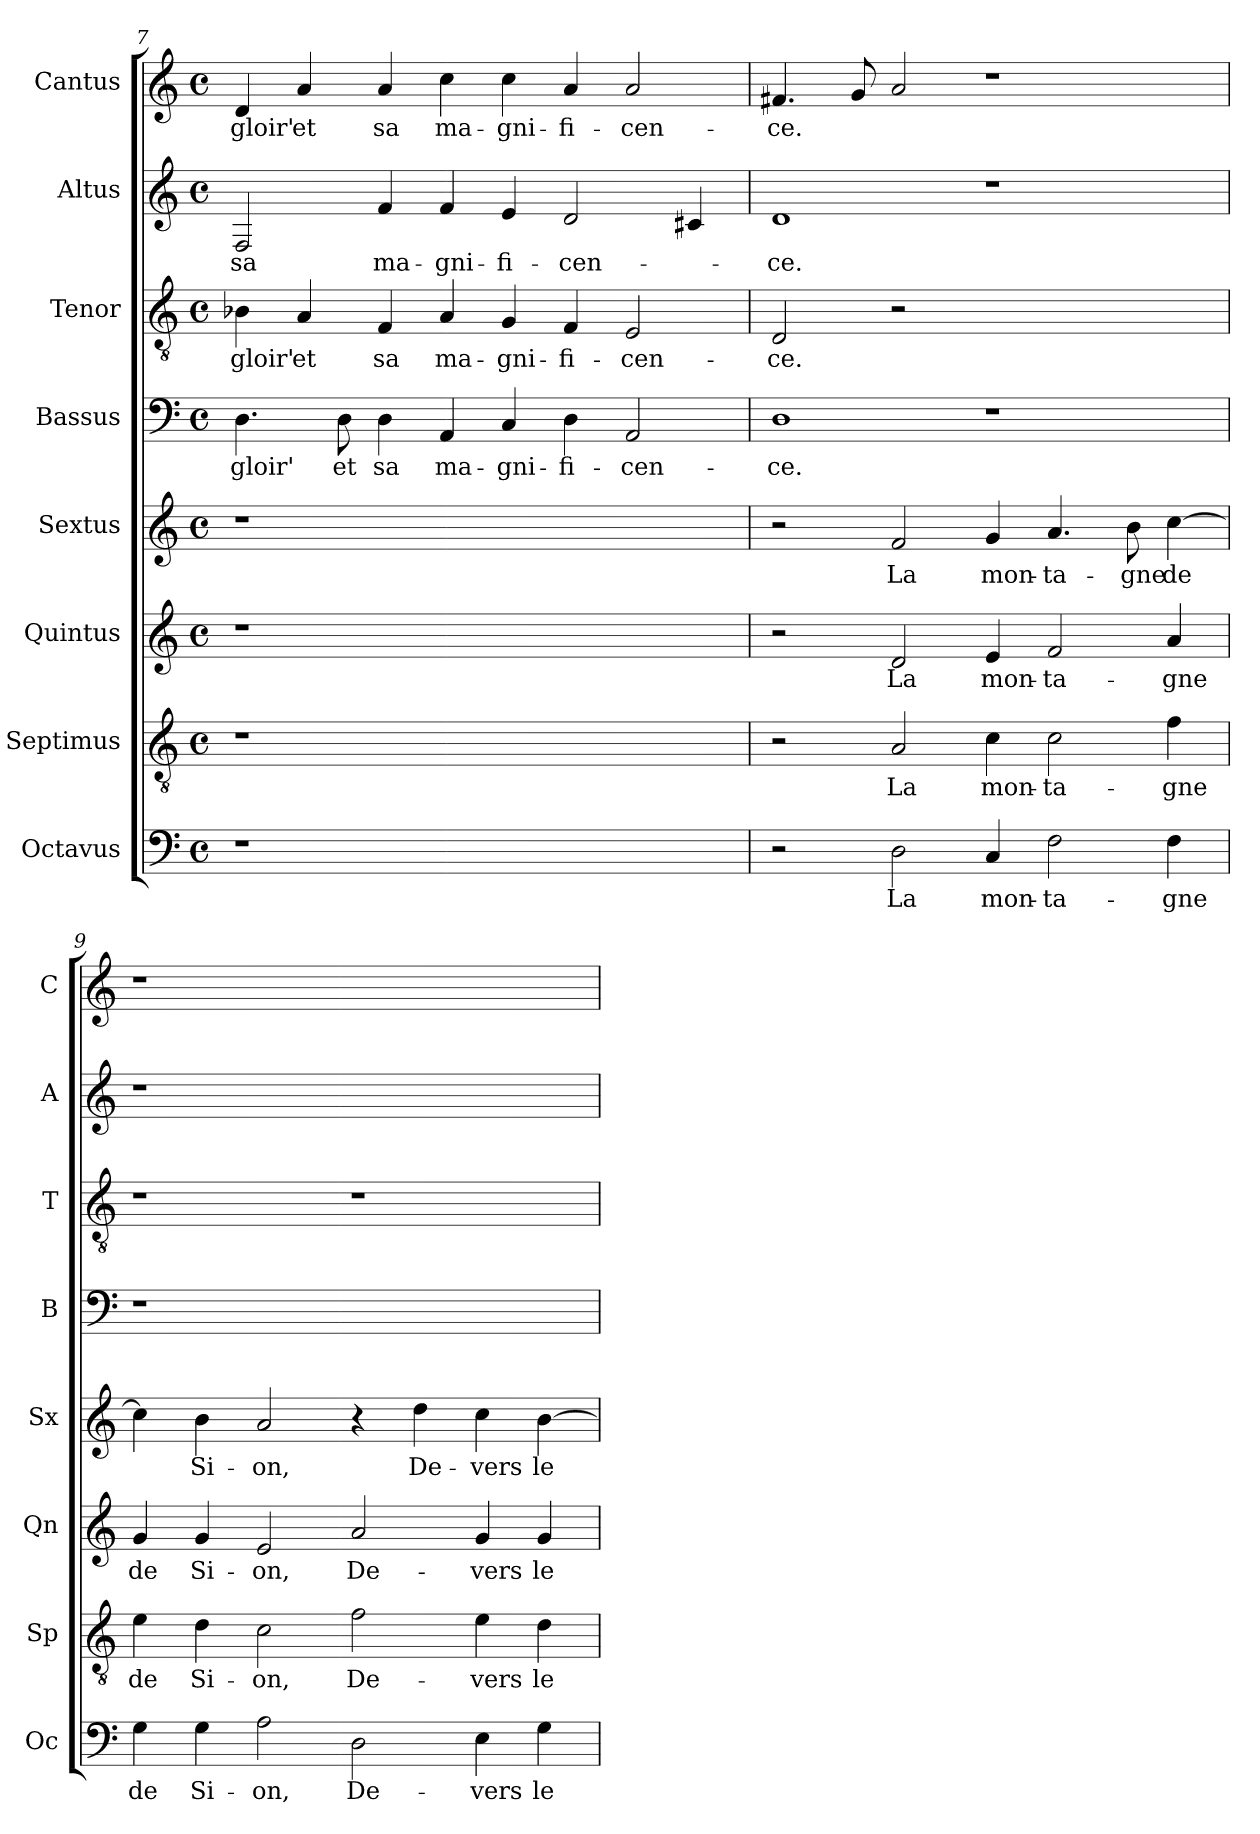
**kern	**text	**kern	**text	**kern	**text	**kern	**text	**kern	**text	**kern	**text	**kern	**text	**kern	**text
*part8	*part8	*part7	*part7	*part6	*part6	*part5	*part5	*part4	*part4	*part3	*part3	*part2	*part2	*part1	*part1
*staff8	*staff8	*staff7	*staff7	*staff6	*staff6	*staff5	*staff5	*staff4	*staff4	*staff3	*staff3	*staff2	*staff2	*staff1	*staff1
*I"Octavus	*	*I"Septimus	*	*I"Quintus	*	*I"Sextus	*	*I"Bassus	*	*I"Tenor	*	*I"Altus	*	*I"Cantus	*
*I'Oc	*	*I'Sp	*	*I'Qn	*	*I'Sx	*	*I'B	*	*I'T	*	*I'A	*	*I'C	*
!!LO:LB:g=z
*clefF4	*	*clefGv2	*	*clefG2	*	*clefG2	*	*clefF4	*	*clefGv2	*	*clefG2	*	*clefG2	*
*k[]	*	*k[]	*	*k[]	*	*k[]	*	*k[]	*	*k[]	*	*k[]	*	*k[]	*
*C:	*	*C:	*	*C:	*	*C:	*	*C:	*	*C:	*	*C:	*	*C:	*
*M4/4	*	*M4/4	*	*M4/4	*	*M4/4	*	*M4/4	*	*M4/4	*	*M4/4	*	*M4/4	*
*met(c)	*	*met(c)	*	*met(c)	*	*met(c)	*	*met(c)	*	*met(c)	*	*met(c)	*	*met(c)	*
=7	=7	=7	=7	=7	=7	=7	=7	=7	=7	=7	=7	=7	=7	=7	=7
!	!	!	!	!	!	!	!	!	!LO:LY:b	!	!LO:LY:b	!	!LO:LY:b	!	!LO:LY:b
1r	.	1r	.	1r	.	1r	.	4.D\	gloir'	4B-X\	gloir'	2F/	sa	4d/	gloir'
!	!	!	!	!	!	!	!	!	!	!	!LO:LY:b	!	!	!	!LO:LY:b
.	.	.	.	.	.	.	.	.	.	4A/	et	.	.	4a/	et
!	!	!	!	!	!	!	!	!	!LO:LY:b	!	!	!	!	!	!
.	.	.	.	.	.	.	.	8D\	et	.	.	.	.	.	.
!	!	!	!	!	!	!	!	!	!LO:LY:b	!	!LO:LY:b	!	!LO:LY:b	!	!LO:LY:b
.	.	.	.	.	.	.	.	4D\	sa	4F/	sa	4f/	ma-	4a/	sa
!	!	!	!	!	!	!	!	!	!LO:LY:b	!	!LO:LY:b	!	!LO:LY:b	!	!LO:LY:b
.	.	.	.	.	.	.	.	4AA/	ma-	4A/	ma-	4f/	-gni-	4cc\	ma-
!	!	!	!	!	!	!	!	!	!LO:LY:b	!	!LO:LY:b	!	!LO:LY:b	!	!LO:LY:b
1ryy	.	1ryy	.	1ryy	.	1ryy	.	4C/	-gni-	4G/	-gni-	4e/	-fi-	4cc\	-gni-
!	!	!	!	!	!	!	!	!	!LO:LY:b	!	!LO:LY:b	!	!LO:LY:b	!	!LO:LY:b
.	.	.	.	.	.	.	.	4D\	-fi-	4F/	-fi-	2d/	-cen-	4a/	-fi-
!	!	!	!	!	!	!	!	!	!LO:LY:b	!	!LO:LY:b	!	!	!	!LO:LY:b
.	.	.	.	.	.	.	.	2AA/	-cen-	2E/	-cen-	.	.	2a/	-cen-
.	.	.	.	.	.	.	.	.	.	.	.	4c#X/	.	.	.
=8	=8	=8	=8	=8	=8	=8	=8	=8	=8	=8	=8	=8	=8	=8	=8
!	!	!	!	!	!	!	!	!	!LO:LY:b	!	!LO:LY:b	!	!LO:LY:b	!	!LO:LY:b
2r	.	2r	.	2r	.	2r	.	1D	-ce.	2D/	-ce.	1d	-ce.	4.f#X/	-ce.
.	.	.	.	.	.	.	.	.	.	.	.	.	.	8g/	.
!	!LO:LY:b	!	!LO:LY:b	!	!LO:LY:b	!	!LO:LY:b	!	!	!	!	!	!	!	!
2D\	La	2A/	La	2d/	La	2f/	La	.	.	2r	.	.	.	2a/	.
!	!LO:LY:b	!	!LO:LY:b	!	!LO:LY:b	!	!LO:LY:b	!	!	!	!	!	!	!	!
4C/	mon-	4c\	mon-	4e/	mon-	4g/	mon-	1r	.	1ryy	.	1r	.	1r	.
!	!LO:LY:b	!	!LO:LY:b	!	!LO:LY:b	!	!LO:LY:b	!	!	!	!	!	!	!	!
2F\	-ta-	2c\	-ta-	2f/	-ta-	4.a/	-ta-	.	.	.	.	.	.	.	.
!	!	!	!	!	!	!	!LO:LY:b	!	!	!	!	!	!	!	!
.	.	.	.	.	.	8b\	-gne	.	.	.	.	.	.	.	.
!	!LO:LY:b	!	!LO:LY:b	!	!LO:LY:b	!	!LO:LY:b	!	!	!	!	!	!	!	!
4F\	-gne	4f\	-gne	4a/	-gne	[4cc\	de	.	.	.	.	.	.	.	.
=9	=9	=9	=9	=9	=9	=9	=9	=9	=9	=9	=9	=9	=9	=9	=9
!	!LO:LY:b	!	!LO:LY:b	!	!LO:LY:b	!	!	!	!	!	!	!	!	!	!
4G\	de	4e\	de	4g/	de	4cc\]	.	1r	.	1r	.	1r	.	1r	.
!	!LO:LY:b	!	!LO:LY:b	!	!LO:LY:b	!	!LO:LY:b	!	!	!	!	!	!	!	!
4G\	Si-	4d\	Si-	4g/	Si-	4b\	Si-	.	.	.	.	.	.	.	.
!	!LO:LY:b	!	!LO:LY:b	!	!LO:LY:b	!	!LO:LY:b	!	!	!	!	!	!	!	!
2A\	-on,	2c\	-on,	2e/	-on,	2a/	-on,	.	.	.	.	.	.	.	.
!	!LO:LY:b	!	!LO:LY:b	!	!LO:LY:b	!	!	!	!	!	!	!	!	!	!
2D\	De-	2f\	De-	2a/	De-	4r	.	1ryy	.	1r	.	1ryy	.	1ryy	.
!	!	!	!	!	!	!	!LO:LY:b	!	!	!	!	!	!	!	!
.	.	.	.	.	.	4dd\	De-	.	.	.	.	.	.	.	.
!	!LO:LY:b	!	!LO:LY:b	!	!LO:LY:b	!	!LO:LY:b	!	!	!	!	!	!	!	!
4E\	-vers	4e\	-vers	4g/	-vers	4cc\	-vers	.	.	.	.	.	.	.	.
!	!LO:LY:b	!	!LO:LY:b	!	!LO:LY:b	!	!LO:LY:b	!	!	!	!	!	!	!	!
4G\	le	4d\	le	4g/	le	[4b\	le	.	.	.	.	.	.	.	.
=	=	=	=	=	=	=	=	=	=	=	=	=	=	=	=
*-	*-	*-	*-	*-	*-	*-	*-	*-	*-	*-	*-	*-	*-	*-	*-
